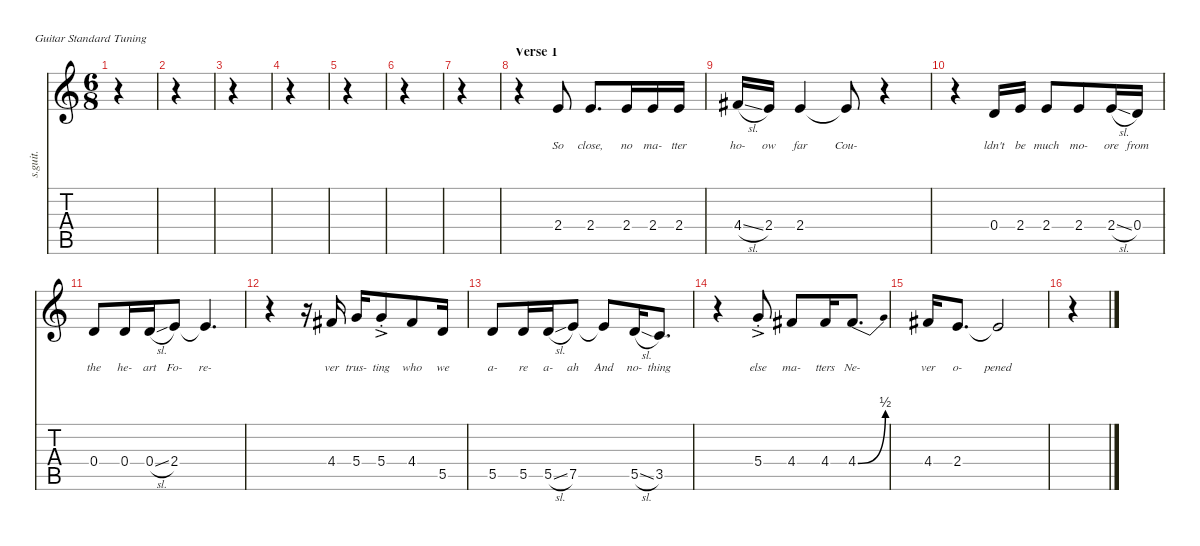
\defaultSystemsLayout 4
\hideDynamics
\bracketExtendMode nobrackets
\track ("James Hetfield - Vocals" "s.guit.") {instrument baritonesax}
\staff {score tabs}
\tuning (E4 B3 G3 D3 A2 E2)
\displaytranspose 12
\ts (6 8)
\tempo (71 hide)
\clef g2
\ks c
r.4{dy mf} |
r.4 |
r.4 |
r.4 |
r.4 |
r.4 |
r.4 |
\section ("" "Verse 1")
r.4 2.4.8{lyrics (0 "So") lyrics (1 "") lyrics (2 "") lyrics (3 "") lyrics (4 "")} 2.4.8{d lyrics (0 "close,") lyrics (1 "") lyrics (2 "") lyrics (3 "") lyrics (4 "")} 2.4.16{lyrics (0 "no") lyrics (1 "") lyrics (2 "") lyrics (3 "") lyrics (4 "")} 2.4.16{lyrics (0 "ma-") lyrics (1 "") lyrics (2 "") lyrics (3 "") lyrics (4 "")} 2.4.16{lyrics (0 "tter") lyrics (1 "") lyrics (2 "") lyrics (3 "") lyrics (4 "")} |
4.4{sl acc #}.16{lyrics (0 "ho-") lyrics (1 "") lyrics (2 "") lyrics (3 "") lyrics (4 "")} 2.4.16{lyrics (0 "ow") lyrics (1 "") lyrics (2 "") lyrics (3 "") lyrics (4 "")} 2.4.4{lyrics (0 "far") lyrics (1 "") lyrics (2 "") lyrics (3 "") lyrics (4 "")} 2.4{t}.8{lyrics (0 "Cou-") lyrics (1 "") lyrics (2 "") lyrics (3 "") lyrics (4 "")} r.4 |
r.4 0.4.16{lyrics (0 "ldn't") lyrics (1 "") lyrics (2 "") lyrics (3 "") lyrics (4 "")} 2.4.16{lyrics (0 "be") lyrics (1 "") lyrics (2 "") lyrics (3 "") lyrics (4 "")} 2.4.8{lyrics (0 "much") lyrics (1 "") lyrics (2 "") lyrics (3 "") lyrics (4 "")} 2.4.8{lyrics (0 "mo-") lyrics (1 "") lyrics (2 "") lyrics (3 "") lyrics (4 "")} 2.4{sl}.16{lyrics (0 "ore") lyrics (1 "") lyrics (2 "") lyrics (3 "") lyrics (4 "")} 0.4.16{lyrics (0 "from") lyrics (1 "") lyrics (2 "") lyrics (3 "") lyrics (4 "")} |
0.4.8{lyrics (0 "the") lyrics (1 "") lyrics (2 "") lyrics (3 "") lyrics (4 "")} 0.4.16{lyrics (0 "he-") lyrics (1 "") lyrics (2 "") lyrics (3 "") lyrics (4 "")} 0.4{sl}.16{lyrics (0 "art") lyrics (1 "") lyrics (2 "") lyrics (3 "") lyrics (4 "")} 2.4.8{lyrics (0 "Fo-") lyrics (1 "") lyrics (2 "") lyrics (3 "") lyrics (4 "")} 2.4{t}.4{d lyrics (0 "re-") lyrics (1 "") lyrics (2 "") lyrics (3 "") lyrics (4 "")} |
r.4 r.16 4.4{acc #}.16{lyrics (0 "ver") lyrics (1 "") lyrics (2 "") lyrics (3 "") lyrics (4 "")} 5.4.16{lyrics (0 "trus-") lyrics (1 "") lyrics (2 "") lyrics (3 "") lyrics (4 "")} 5.4{ac st}.8{lyrics (0 "ting") lyrics (1 "") lyrics (2 "") lyrics (3 "") lyrics (4 "")} 4.4{acc #}.8{lyrics (0 "who") lyrics (1 "") lyrics (2 "") lyrics (3 "") lyrics (4 "")} 5.5.16{lyrics (0 "we") lyrics (1 "") lyrics (2 "") lyrics (3 "") lyrics (4 "")} |
5.5.8{lyrics (0 "a-") lyrics (1 "") lyrics (2 "") lyrics (3 "") lyrics (4 "")} 5.5.16{lyrics (0 "re") lyrics (1 "") lyrics (2 "") lyrics (3 "") lyrics (4 "")} 5.5{sl}.16{lyrics (0 "a-") lyrics (1 "") lyrics (2 "") lyrics (3 "") lyrics (4 "")} 7.5.8{lyrics (0 "ah") lyrics (1 "") lyrics (2 "") lyrics (3 "") lyrics (4 "")} 7.5{t}.8{lyrics (0 "And") lyrics (1 "") lyrics (2 "") lyrics (3 "") lyrics (4 "")} 5.5{sl}.16{lyrics (0 "no-") lyrics (1 "") lyrics (2 "") lyrics (3 "") lyrics (4 "")} 3.5.8{d lyrics (0 "thing") lyrics (1 "") lyrics (2 "") lyrics (3 "") lyrics (4 "")} |
r.4 5.4{ac st}.8{lyrics (0 "else") lyrics (1 "") lyrics (2 "") lyrics (3 "") lyrics (4 "")} 4.4{acc #}.8{lyrics (0 "ma-") lyrics (1 "") lyrics (2 "") lyrics (3 "") lyrics (4 "")} 4.4{acc #}.16{lyrics (0 "tters") lyrics (1 "") lyrics (2 "") lyrics (3 "") lyrics (4 "")} 4.4{be (bend 0 0 15 2) acc #}.8{d lyrics (0 "Ne-") lyrics (1 "") lyrics (2 "") lyrics (3 "") lyrics (4 "")} |
4.4{acc #}.16{lyrics (0 "ver") lyrics (1 "") lyrics (2 "") lyrics (3 "") lyrics (4 "")} 2.4.8{d lyrics (0 "o-") lyrics (1 "") lyrics (2 "") lyrics (3 "") lyrics (4 "")} 2.4{t}.2{lyrics (0 "pened") lyrics (1 "") lyrics (2 "") lyrics (3 "") lyrics (4 "")} |
r.4
